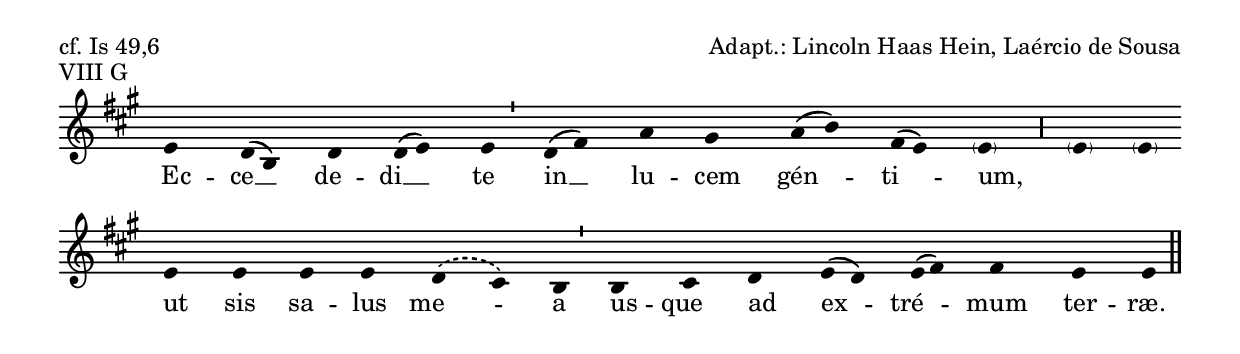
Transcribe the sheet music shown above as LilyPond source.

\version "2.24.1"

\include "gregorian.ly"
\include "../../../modules/lilypond/neums.ily"
\include "../../../modules/lilypond/spacing.ily"
\include "../../../modules/lilypond/layout.ily"
\include "../../../modules/lilypond/lyrics.ily"
\include "../../../modules/lilypond/symbols.ily"

antiphonChant = \relative c'' {
  \AntiphonSignature
  \key c \major
  \C g \CC f d \C f \CC f g \C g
  \divisioMinima
  \CC f a \C c b \CC c d \CC a g \Cp g
  \divisioMaior
  \Cp g \Cp g \C g g g g \C_C f e \C d
  \divisioMinima
  \C d e f \CC g f \CC g a \C a g g
  \finalis
}

antiphonLyrics = \lyricmode {
  Ec -- ce __ de -- di __ te in __ lu -- cem gén -- ti -- um,
  _ _ ut sis sa -- lus me -- a us -- que ad ex -- tré -- mum ter -- ræ.
}

antiphonLyricsPt = \lyricmode {
  Eis que __ fiz de __ ti a __ luz das gen -- tes, __ ""
  pa -- ra se -- res mi -- nha
  \MelismaOff sal -- va -- \MelismaOn
  ção a -- té os con -- fins __ da ter -- ra.
}

\GregorianTranscriptionLayout

\header {
  meter = "cf. Is 49,6"
  arranger = "Adapt.: Lincoln Haas Hein, Laércio de Sousa"
}

\score {
  \header {
    piece = "VIII G"
  }

  \new GregorianTranscriptionStaff <<
    \new GregorianTranscriptionVoice = "antiphon" {
      \transpose c a, \antiphonChant
    }

    \new GregorianTranscriptionLyrics \lyricsto "antiphon" \antiphonLyrics
    \new GregorianTranscriptionAltLyrics \lyricsto "antiphon" \antiphonLyricsPt
  >>
}